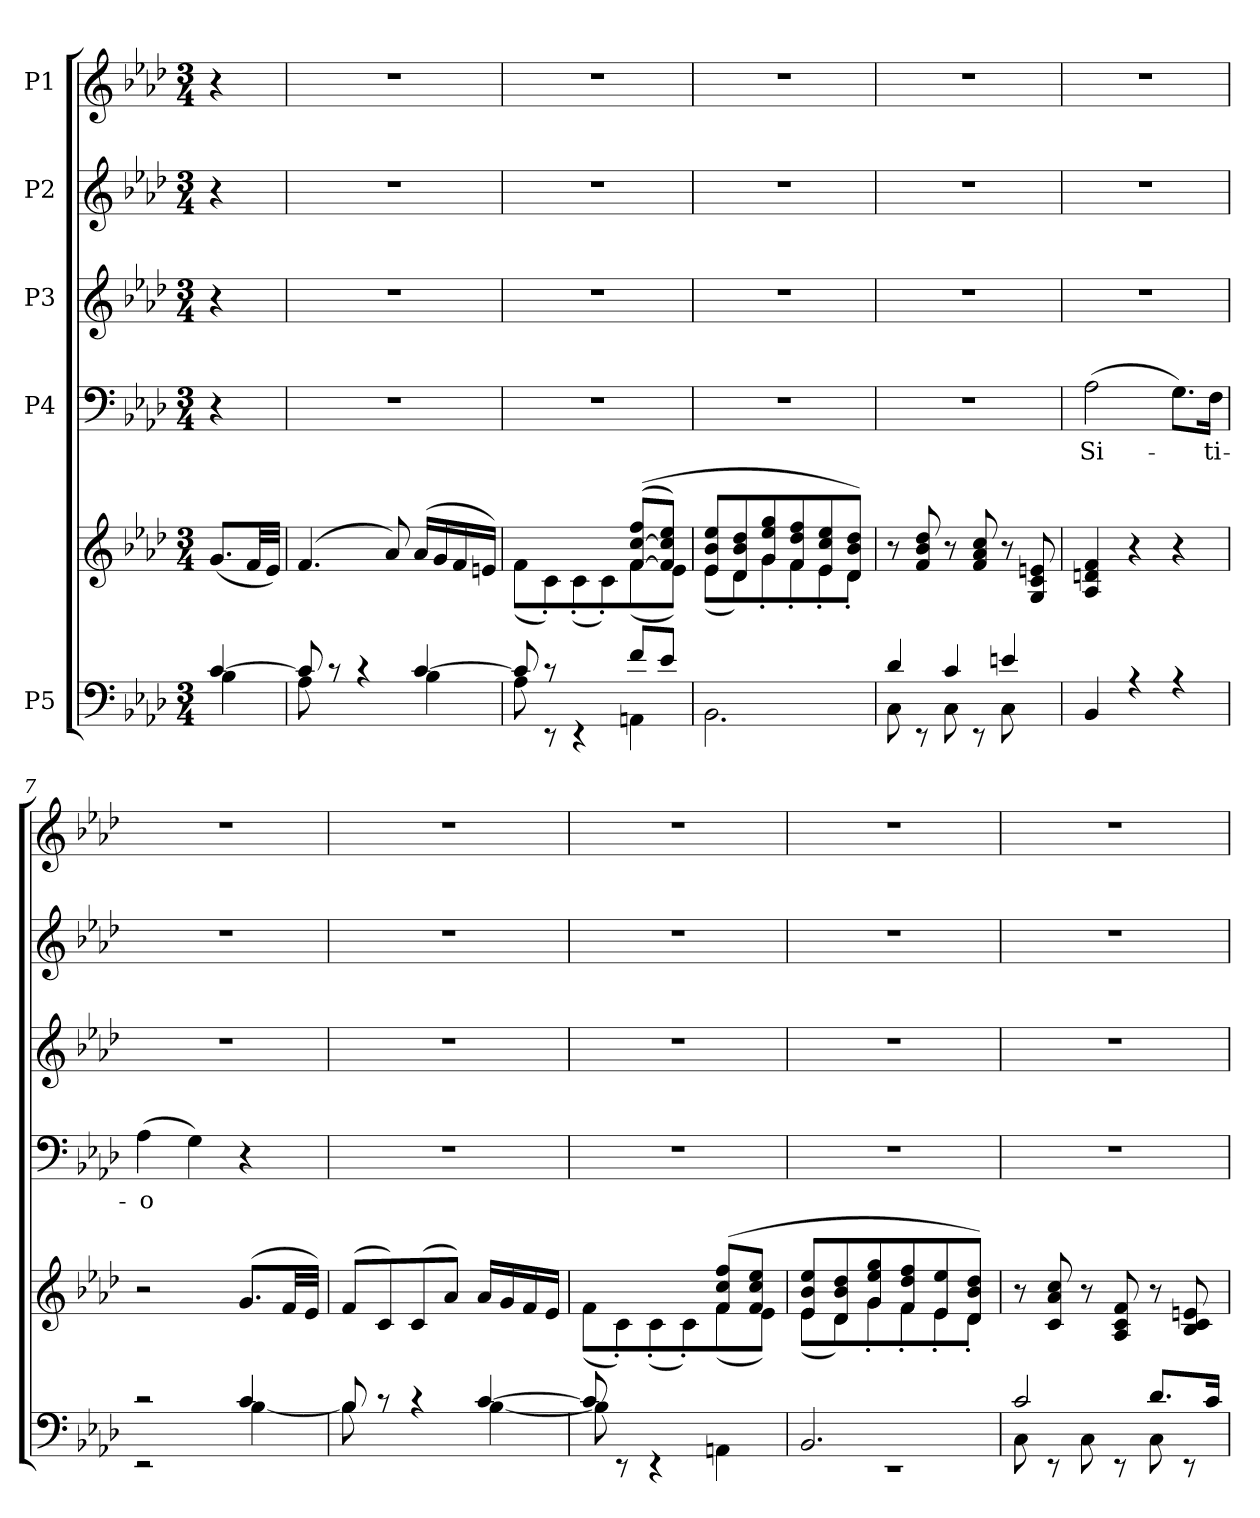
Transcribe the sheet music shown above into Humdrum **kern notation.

**kern	**kern	**kern	**text	**kern	**kern	**kern
*part5	*part5	*part4	*part4	*part3	*part2	*part1
*staff6	*staff5	*staff4	*staff4	*staff3	*staff2	*staff1
*I"P5	*	*I"P4	*	*I"P3	*I"P2	*I"P1
*clefF4	*clefG2	*clefF4	*	*clefG2	*clefG2	*clefG2
*k[b-e-a-d-]	*k[b-e-a-d-]	*k[b-e-a-d-]	*	*k[b-e-a-d-]	*k[b-e-a-d-]	*k[b-e-a-d-]
*A-:	*A-:	*A-:	*	*A-:	*A-:	*A-:
*M3/4	*M3/4	*M3/4	*	*M3/4	*M3/4	*M3/4
=1	=1	=1	=1	=1	=1	=1
*^	*^	*	*	*	*	*
*	*	*	*^	*	*	*	*	*
[>4c/	4B-\	(<8.g/L	4ryy	4ryy	4r	.	4r	4r	4r
.	.	32f/LL	.	.	.	.	.	.	.
.	.	32e-/JJJ)	.	.	.	.	.	.	.
=2	=2	=2	=2	=2	=2	=2	=2	=2	=2
!	!	!	!	!	!LO:N:vis=1	!	!LO:N:vis=1	!LO:N:vis=1	!LO:N:vis=1
8c/]	8A-\	(<4.f/	2.ryy	2.ryy	2.r	.	2.r	2.r	2.r
8rc	4.ryy	.	.	.	.	.	.	.	.
4rc	.	.	.	.	.	.	.	.	.
.	.	8a-/)	.	.	.	.	.	.	.
[>4c/	4B-\	(<16a-/LL	.	.	.	.	.	.	.
.	.	16g/	.	.	.	.	.	.	.
.	.	16f/	.	.	.	.	.	.	.
.	.	16en/JJ)	.	.	.	.	.	.	.
=3	=3	=3	=3	=3	=3	=3	=3	=3	=3
!	!	!	!	!	!LO:N:vis=1	!	!LO:N:vis=1	!LO:N:vis=1	!LO:N:vis=1
8c/]	8A-\	2ryy	(>8f\L	2.ryy	2.r	.	2.r	2.r	2.r
8rc	8rEE	.	8c'<\)	.	.	.	.	.	.
4ryy	4rEE	.	(>8c'<\	.	.	.	.	.	.
.	.	.	8c'<\)	.	.	.	.	.	.
8f/L	4AAn\	(>(>[<8f/ [<8cc/ 8ff/L	(>8f\	.	.	.	.	.	.
8e-/J	.	8f/] 8cc/] 8ee-/J)	8e-\J)	.	.	.	.	.	.
=4	=4	=4	=4	=4	=4	=4	=4	=4	=4
!	!	!	!	!	!LO:N:vis=1	!	!LO:N:vis=1	!LO:N:vis=1	!LO:N:vis=1
2.ryy	2.BB-\	8e-/ 8b-/ 8ee-/L	(<8e-\L	2.ryy	2.r	.	2.r	2.r	2.r
.	.	8d-/ 8b-/ 8dd-/	8d-\)	.	.	.	.	.	.
.	.	8g/ 8ee-/ 8gg/	8g'<\	.	.	.	.	.	.
.	.	8f/ 8dd-/ 8ff/	8f'<\	.	.	.	.	.	.
.	.	8e-/ 8cc/ 8ee-/	8e-'<\	.	.	.	.	.	.
.	.	8d-/ 8b-/ 8dd-/J)	8d-'<\J	.	.	.	.	.	.
=5	=5	=5	=5	=5	=5	=5	=5	=5	=5
!	!	!	!	!	!LO:N:vis=1	!	!LO:N:vis=1	!LO:N:vis=1	!LO:N:vis=1
4d-/	8C\	8r	2.ryy	2.ryy	2.r	.	2.r	2.r	2.r
.	8rEE	8f/ 8b-/ 8dd-/	.	.	.	.	.	.	.
4c/	8C\	8r	.	.	.	.	.	.	.
.	8rEE	8f/ 8a-/ 8cc/	.	.	.	.	.	.	.
4en/	8C\	8r	.	.	.	.	.	.	.
.	8ryy	8G/ 8c/ 8en/	.	.	.	.	.	.	.
=6	=6	=6	=6	=6	=6	=6	=6	=6	=6
!	!	!	!	!	!	!LO:LY:b	!LO:N:vis=1	!LO:N:vis=1	!LO:N:vis=1
4BB-/	2.ryy	4A-/ 4dn/ 4f/	2.ryy	2.ryy	(>2A-\	Si-	2.r	2.r	2.r
4r	.	4r	.	.	.	.	.	.	.
4r	.	4r	.	.	8.G\L)	.	.	.	.
!	!	!	!	!	!	!LO:LY:b	!	!	!
.	.	.	.	.	16F\Jk	-ti-	.	.	.
=7	=7	=7	=7	=7	=7	=7	=7	=7	=7
!	!	!	!	!	!	!LO:LY:b	!LO:N:vis=1	!LO:N:vis=1	!LO:N:vis=1
2rc	2rEE	2r	2.ryy	2.ryy	(>4A-\	-o	2.r	2.r	2.r
.	.	.	.	.	4G\)	.	.	.	.
4c/	[<4B-\	(<8.g/L	.	.	4r	.	.	.	.
.	.	32f/LL	.	.	.	.	.	.	.
.	.	32e-/JJJ)	.	.	.	.	.	.	.
!!LO:LB:g=z
=8	=8	=8	=8	=8	=8	=8	=8	=8	=8
!	!	!	!	!	!LO:N:vis=1	!	!LO:N:vis=1	!LO:N:vis=1	!LO:N:vis=1
8B-/	8B-\]	(<8f/L	2.ryy	2.ryy	2.r	.	2.r	2.r	2.r
8rc	4.ryy	8c/)	.	.	.	.	.	.	.
4rc	.	(<8c/	.	.	.	.	.	.	.
.	.	8a-/J)	.	.	.	.	.	.	.
[>4c/	[<4B-\	16a-/LL	.	.	.	.	.	.	.
.	.	16g/	.	.	.	.	.	.	.
.	.	16f/	.	.	.	.	.	.	.
.	.	16e-/JJ	.	.	.	.	.	.	.
=9	=9	=9	=9	=9	=9	=9	=9	=9	=9
!	!	!	!	!	!LO:N:vis=1	!	!LO:N:vis=1	!LO:N:vis=1	!LO:N:vis=1
8c/]	8B-\]	2ryy	(>8f\L	2.ryy	2.r	.	2.r	2.r	2.r
2ryy	8rEE	.	8c'<\)	.	.	.	.	.	.
.	4rEE	.	(>8c'<\	.	.	.	.	.	.
.	.	.	8c'<\)	.	.	.	.	.	.
.	4AAn\	(>8f/ 8cc/ 8ff/L	(>8f\	.	.	.	.	.	.
8ryy	.	8f/ 8cc/ 8ee-/J	8e-\J)	.	.	.	.	.	.
=10	=10	=10	=10	=10	=10	=10	=10	=10	=10
!	!LO:N:vis=1	!	!	!	!LO:N:vis=1	!	!LO:N:vis=1	!LO:N:vis=1	!LO:N:vis=1
2.BB-/	2.rEE	8e-/ 8b-/ 8ee-/L	(<8e-\L	2.ryy	2.r	.	2.r	2.r	2.r
.	.	8d-/ 8b-/ 8dd-/	8d-\)	.	.	.	.	.	.
.	.	8g/ 8ee-/ 8gg/	8g'<\	.	.	.	.	.	.
.	.	8f/ 8dd-/ 8ff/	8f'<\	.	.	.	.	.	.
.	.	8e-/ 8ee-/	8e-'<\	.	.	.	.	.	.
.	.	8d-/ 8b-/ 8dd-/J)	8d-'<\J	.	.	.	.	.	.
=11	=11	=11	=11	=11	=11	=11	=11	=11	=11
!	!	!	!	!	!LO:N:vis=1	!	!LO:N:vis=1	!LO:N:vis=1	!LO:N:vis=1
2c/	8C\	8r	2.ryy	2.ryy	2.r	.	2.r	2.r	2.r
.	8rEE	8c/ 8a-/ 8cc/	.	.	.	.	.	.	.
.	8C\	8r	.	.	.	.	.	.	.
.	8rEE	8A-/ 8c/ 8f/	.	.	.	.	.	.	.
8.d-/L	8C\	8r	.	.	.	.	.	.	.
.	8rEE	8B-/ 8c/ 8en/	.	.	.	.	.	.	.
16c/Jk	.	.	.	.	.	.	.	.	.
*v	*v	*	*	*	*	*	*	*	*
*	*v	*v	*v	*	*	*	*	*
=	=	=	=	=	=	=
*-	*-	*-	*-	*-	*-	*-
